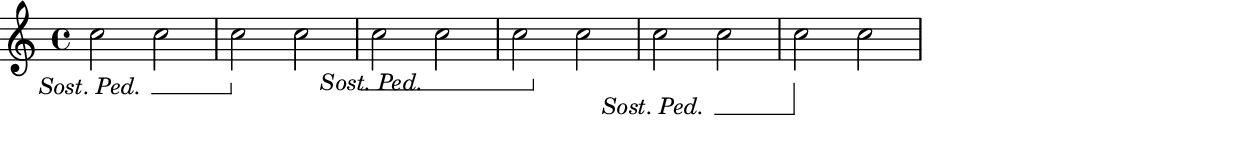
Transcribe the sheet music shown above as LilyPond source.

%% Generated by lilypond-book
%% Options: [exampleindent=10.16\mm,indent=0\mm,line-width=160\mm]
\include "lilypond-book-preamble.ly"


% ****************************************************************
% Start cut-&-pastable-section
% ****************************************************************

#(ly:set-option 'eps-box-padding 3.000000)



\paper {
  indent = 0\mm
  line-width = 160\mm
  % offset the left padding, also add 1mm as lilypond creates cropped
  % images with a little space on the right
  line-width = #(- line-width (* mm  3.000000) (* mm 1))
}

\layout {
  
}




% ****************************************************************
% ly snippet:
% ****************************************************************
\sourcefilename "snippets/fine-tuning-pedal-brackets.ly"
\sourcefileline 0
%% DO NOT EDIT this file manually; it was automatically
%% generated from the LilyPond Snippet Repository
%% (http://lsr.di.unimi.it).
%%
%% Make any changes in the LSR itself, or in
%% `Documentation/snippets/new/`, then run
%% `scripts/auxiliar/makelsr.pl`.
%%
%% This file is in the public domain.

\version "2.23.13"

\header {
%% Translation of GIT committish: a8a85e19654e46d725563e6deba44083ef137a2c
  texidocja = "
ペダル記号のブラケットの見た目は様々に調整することができます。
"
  doctitleja = "ペダル記号のブラケットを微調整する"

%% Translation of GIT committish: a3fd5364fc4f247579da0ed2bfea887ab37285c6
  texidocfr = "
Les crochets d'indication de pédale peuvent se modifier de différentes
manières.
"

  doctitlefr = "Affinage des indications de pédale"

%% Translation of GIT committish: 8ffecf6be17c6ec2ff87cf31873121a8cce29b09
  texidoces = "
Se puede alterar el aspecto de las líneas de pedal de varias formas.

"
  doctitlees = "Ajuste fino de las líneas de pedal"

%% Translation of GIT committish: 8ffecf6be17c6ec2ff87cf31873121a8cce29b09
  texidocca = "
Es pot alterar l'aspecte de les línies de pedal de diverses formes.

"
  doctitleca = "Ajustament fi de les línies de pedal"

  lsrtags = "keyboards, tweaks-and-overrides"

  texidoc = "
The appearance of pedal brackets may be altered in different ways.
"

  doctitle = "Fine-tuning pedal brackets"
} % begin verbatim


\paper { ragged-right = ##f }
\relative c'' {
  c2\sostenutoOn c
  c2\sostenutoOff c
  \once \override Staff.PianoPedalBracket.shorten-pair = #'(-7 . -2)
  c2\sostenutoOn c
  c2\sostenutoOff c
  \once \override Staff.PianoPedalBracket.edge-height = #'(0 . 3)
  c2\sostenutoOn c
  c2\sostenutoOff c
}



% ****************************************************************
% end ly snippet
% ****************************************************************
